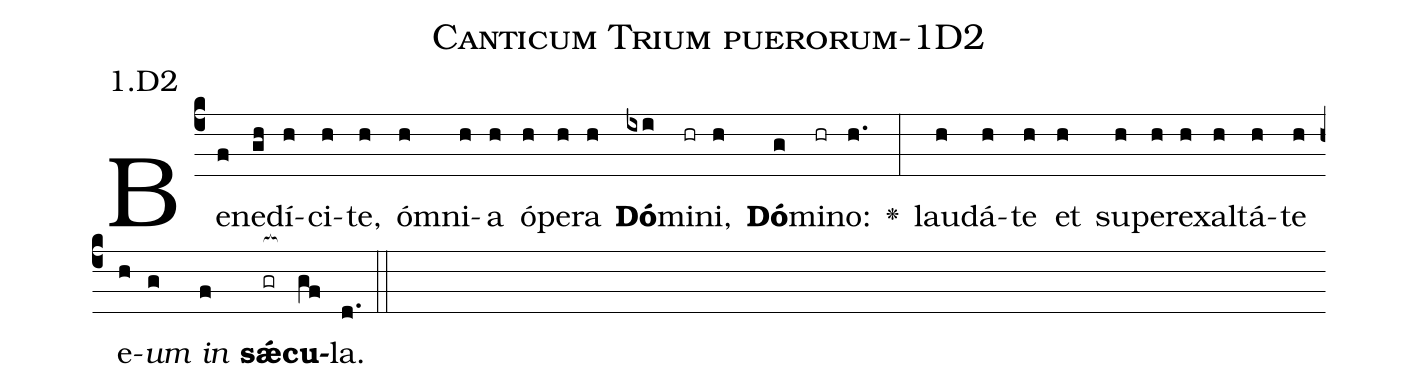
name: Canticum Trium puerorum-1D2;
annotation: 1.D2;
%%
(c4)Be(f)ne(gh)dí(h)ci(h)te,(h) óm(h)ni(h)a(h) ó(h)pe(h)ra(h) <b>Dó</b>(ixi)mi(hr)ni,(h) <b>Dó</b>(g)mi(hr)no:(h.) <v>\greheightstar</v>(:) lau(h)dá(h)te(h) et(h) su(h)pe(h)re(h)xal(h)tá(h)te(h) e(h)<i>um</i>(g) <i>in</i>(f) <b>sǽ</b>(gr[ocb:1{])<b>cu</b>(gf[ocb:0}])la.(d.) (::)


%E(h) u(h) o(g) u(f) a(gf) e.(d.) (::)
